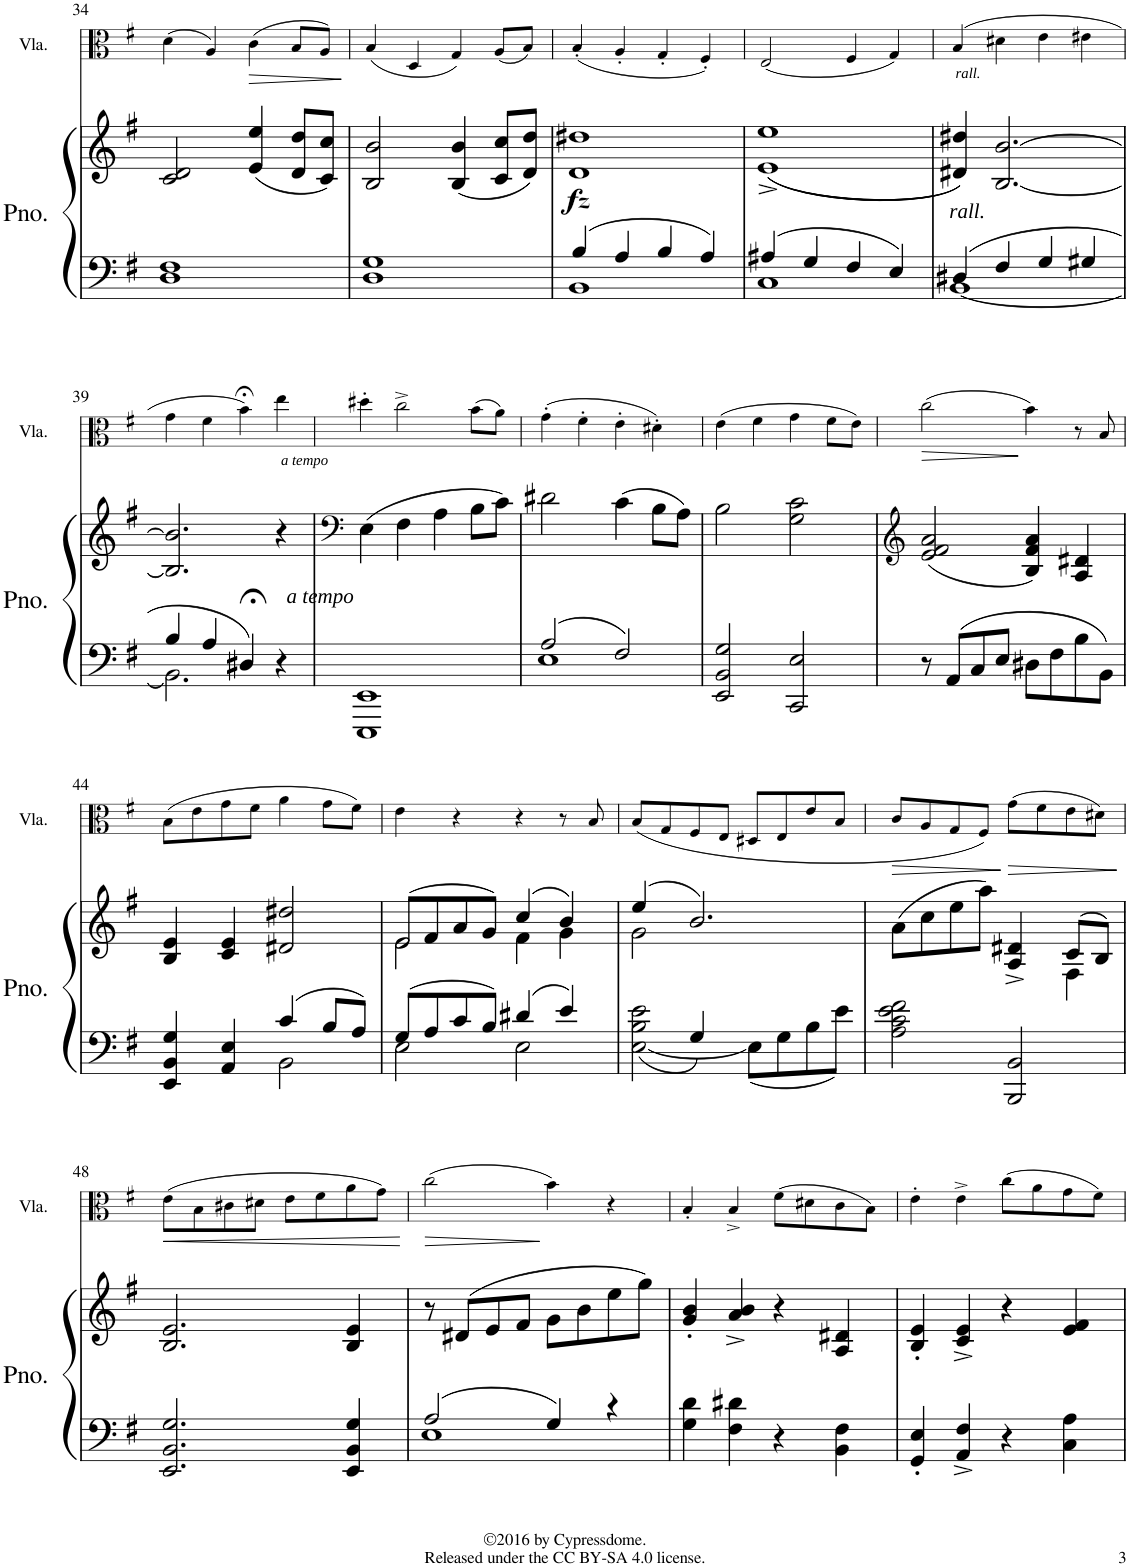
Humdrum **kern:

**kern	**kern	**dynam	**kern	**dynam
*part2	*part2	*part2	*part1	*part1
*staff3	*staff2	*staff2/3	*staff1	*staff1
*I"Piano	*	*	*I"Viola	*
*I'Pno.	*	*	*I'Vla.	*
!!LO:PB:g=z
*clefF4	*clefG2	*	*clefC3	*
*k[f#]	*k[f#]	*	*k[f#]	*
*M4/4	*M4/4	*	*M4/4	*
=34	=34	=34	=34	=34
1D 1F#	2c/ 2d/	.	(4d\	.
.	.	.	4A/)	.
!	!	!	!	!LO:HP:b
.	(4e/ 4ee/	.	(4c\	>
.	8d/ 8dd/L	.	8B/L	.
.	8c/ 8cc/J)	.	8A/J)	.
.	.	.	.	]
=35	=35	=35	=35	=35
1D 1G	2B/ 2b/	.	(4B/	.
.	.	.	4D/	.
.	(4B/ 4b/	.	4G/)	.
.	8c/ 8cc/L	.	(8A/L	.
.	8d/ 8dd/J)	.	8B/J)	.
=36	=36	=36	=36	=36
*^	*	*	*	*
!	!	!	!LO:DY:b	!	!
4B/	1BB	1d 1dd#X	fz	(4B'/	.
4A/	.	.	.	4A'/	.
4B/	.	.	.	4G'/	.
4A/	.	.	.	4F#'/)	.
=37	=37	=37	=37	=37	=37
4A#X/	1C	((1e^ 1ee^	.	(2E/	.
4G/	.	.	.	.	.
4F#/	.	.	.	4F#/	.
4E/	.	.	.	4G/)	.
=38	=38	=38	=38	=38	=38
!	!	!	!LO:DY:b	!	!LO:DY:b
4D#X/	[1BB	4d#X/ 4dd#X/))	other-dynamics	(4B/	other-dynamics
4F#/	.	[2.B/ [2.b/	.	4d#X\	.
4G/	.	.	.	4e\	.
4G#X/	.	.	.	4e#X\	.
!!LO:LB:g=z
=39	=39	=39	=39	=39	=39
4B/	2.BB\]	2.B/] 2.b/]	.	4g\	.
4A/	.	.	.	4f#\	.
4D#X;</	.	.	.	4b;<\)	.
!	!	!	!LO:DY:b	!	!LO:DY:b
4r	4ryy	4r	other-dynamics	4ee\	other-dynamics
*v	*v	*	*	*	*
=40	=40	=40	=40	=40
*	*clefF4	*	*	*
1EEE 1EE	(4E\	.	4dd#X'\	.
.	4F#\	.	2cc^\	.
.	4A\	.	.	.
.	8B\L	.	(8b\L	.
.	8c\J)	.	8a\J)	.
=41	=41	=41	=41	=41
*^	*	*	*	*
2A/	1E	2d#X\	.	(4g'\	.
.	.	.	.	4f#'\	.
2F#/	.	(4c\	.	4e'\	.
.	.	8B\L	.	4d#X'\)	.
.	.	8A\J)	.	.	.
*v	*v	*	*	*	*
=42	=42	=42	=42	=42
2EE/ 2BB/ 2G/	2B\	.	(4e\	.
.	.	.	4f#\	.
2CC/ 2E/	2G\ 2c\	.	4g\	.
.	.	.	8f#\L	.
.	.	.	8e\J)	.
=43	=43	=43	=43	=43
*	*clefG2	*	*	*
!	!	!	!	!LO:HP:b
8r	(2e/ 2f#/ 2a/	.	(2cc\	>
8AA/L	.	.	.	.
8C/	.	.	.	.
8E/J	.	.	.	.
8D#X\L	4B/ 4f#/ 4a/)	.	4b\)	]
8F#\	.	.	.	.
8B\	4A/ 4d#X/	.	8r	.
8BB\J	.	.	8B/	.
!!LO:LB:g=z
=44	=44	=44	=44	=44
*^	*	*	*	*
4EE/ 4BB/ 4G/	4ryy	4B/ 4e/	.	(8B\L	.
.	.	.	.	8e\	.
4AA/ 4E/	4ryy	4c/ 4e/	.	8g\	.
.	.	.	.	8f#\J	.
4c/	2BB\	2d#X/^ 2dd#X/^	.	4a\	.
8B/L	.	.	.	8g\L	.
8A/J	.	.	.	8f#\J)	.
=45	=45	=45	=45	=45	=45
!	!	!LO:N:head=open	!	!	!
*	*	*^	*	*	*
8G/L	2E\	(8e/L	2e\	.	4e\	.
8A/	.	8f#/	.	.	.	.
8c/	.	8a/	.	.	4r	.
8B/J	.	8g/J)	.	.	.	.
4d#X/	2E\	(4cc/	4f#\	.	4r	.
4e/	.	4b/)	4g\	.	8r	.
.	.	.	.	.	8B/	.
=46	=46	=46	=46	=46	=46	=46
4ryy	[2E\ 2B\ 2e\	(4ee/	2g\	.	(8B/L	.
.	.	.	.	.	8G/	.
4G/	.	2.b/)	.	.	8F#/	.
.	.	.	.	.	8E/J	.
2ryy	8E\L]	.	2ryy	.	8D#X/L	.
.	8G\	.	.	.	8E/	.
.	8B\	.	.	.	8e/	.
.	8e\J	.	.	.	8B/J	.
=47	=47	=47	=47	=47	=47	=47
!	!	!	!	!	!	!LO:HP:b
*v	*v	*	*	*	*	*
2A\ 2c\ 2e\ 2f#\	(8a\L	8ryy	.	8c/L	>
.	8cc\	8ryy	.	8A/	.
.	8ee\	8ryy	.	8G/	.
.	8aa\J)	8ryy	.	8F#/J)	.
!	!	!	!	!	!LO:HP:n=1:b
2BBB/ 2BB/	4A/^< 4d#X/^<	4ryy	.	(8g\L	] >
.	.	.	.	8f#\	.
.	(8c/L	4F#\	.	8e\	.
.	8B/J)	.	.	8d#X\J)	.
*	*v	*v	*	*	*
.	.	.	.	]
!!LO:LB:g=z
=48	=48	=48	=48	=48
!	!	!	!	!LO:HP:b
2.EE/ 2.BB/ 2.G/	2.B/ 2.e/	.	(8e\L	<
.	.	.	8B\	.
.	.	.	8c#X\	.
.	.	.	8d#X\J	.
.	.	.	8e\L	.
.	.	.	8f#\	.
4EE/ 4BB/ 4G/	4B/ 4e/	.	8a\	.
.	.	.	8g\J)	.
.	.	.	.	[
=49	=49	=49	=49	=49
*^	*	*	*	*
!	!	!	!	!	!LO:HP:b
2A/	1E	8r	.	(2cc\	>
.	.	(8d#X/L	.	.	.
.	.	8e/	.	.	.
.	.	8f#/J	.	.	.
4G/	.	8g\L	.	4b\)	]
.	.	8b\	.	.	.
4r	.	8ee\	.	4r	.
.	.	8gg\J)	.	.	.
*v	*v	*	*	*	*
=50	=50	=50	=50	=50
4G\ 4d\	4g/' 4b/'	.	4B'/	.
4F#\ 4d#X\	4a/^ 4b/^	.	4B^/	.
4r	4r	.	(8f#\L	.
.	.	.	8d#X\	.
4BB\ 4F#\	4A/ 4d#X/	.	8c\	.
.	.	.	8B\J)	.
=51	=51	=51	=51	=51
4GG/' 4E/'	4B/' 4e/'	.	4e'\	.
4AA/^ 4F#/^	4c/^ 4e/^	.	4e^\	.
4r	4r	.	(8cc\L	.
.	.	.	8a\	.
4C\ 4A\	4e/ 4f#/	.	8g\	.
.	.	.	8f#\J)	.
=	=	=	=	=
*-	*-	*-	*-	*-
